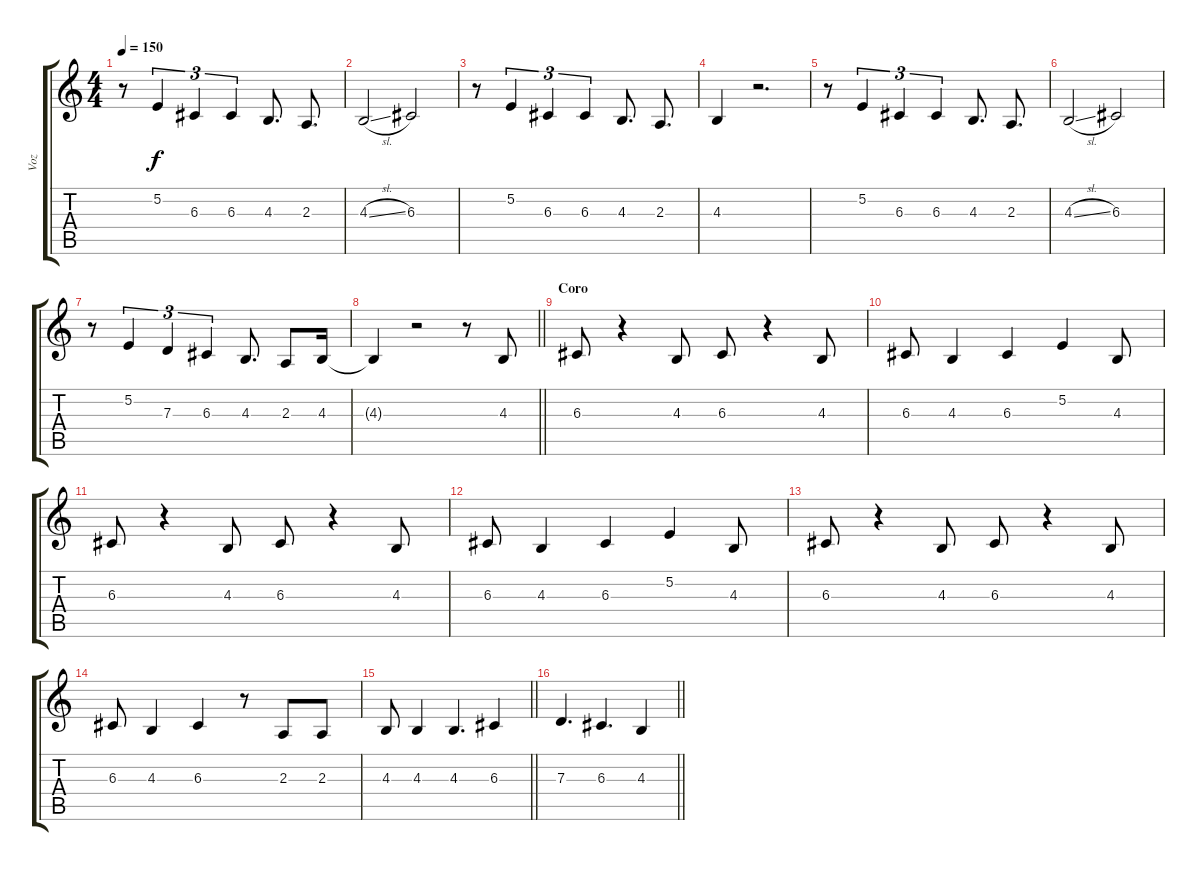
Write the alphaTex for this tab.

\track ("Voz" "Voz") {instrument tenorsax}
\staff {score tabs}
\tuning (E4 B3 G3 D3 A2 E2) {hide}
\ts (4 4)
\tempo 150
\clef g2
\ks c
r.8{dy f} 5.2.4{tu (3 2)} 6.3.4{tu (3 2)} 6.3.4{tu (3 2)} 4.3.8{d} 2.3.8{d} |
4.3{sl}.2 6.3.2 |
r.8 5.2.4{tu (3 2)} 6.3.4{tu (3 2)} 6.3.4{tu (3 2)} 4.3.8{d} 2.3.8{d} |
4.3.4 r.2{d} |
r.8 5.2.4{tu (3 2)} 6.3.4{tu (3 2)} 6.3.4{tu (3 2)} 4.3.8{d} 2.3.8{d} |
4.3{sl}.2 6.3.2 |
r.8 5.2.4{tu (3 2)} 7.3.4{tu (3 2)} 6.3.4{tu (3 2)} 4.3.8{d} 2.3.8 4.3.16 |
\barLineRight lightlight
4.3{t}.4 r.2 r.8 4.3.8 |
\section ("" "Coro")
6.3.8 r.4 4.3.8 6.3.8 r.4 4.3.8 |
6.3.8 4.3.4 6.3.4 5.2.4 4.3.8 |
6.3.8 r.4 4.3.8 6.3.8 r.4 4.3.8 |
6.3.8 4.3.4 6.3.4 5.2.4 4.3.8 |
6.3.8 r.4 4.3.8 6.3.8 r.4 4.3.8 |
6.3.8 4.3.4 6.3.4 r.8 2.3.8 2.3.8 |
\barLineRight lightlight
4.3.8 4.3.4 4.3.4{d} 6.3.4 |
\barLineRight lightlight
7.3.4{d} 6.3.4{d} 4.3.4
